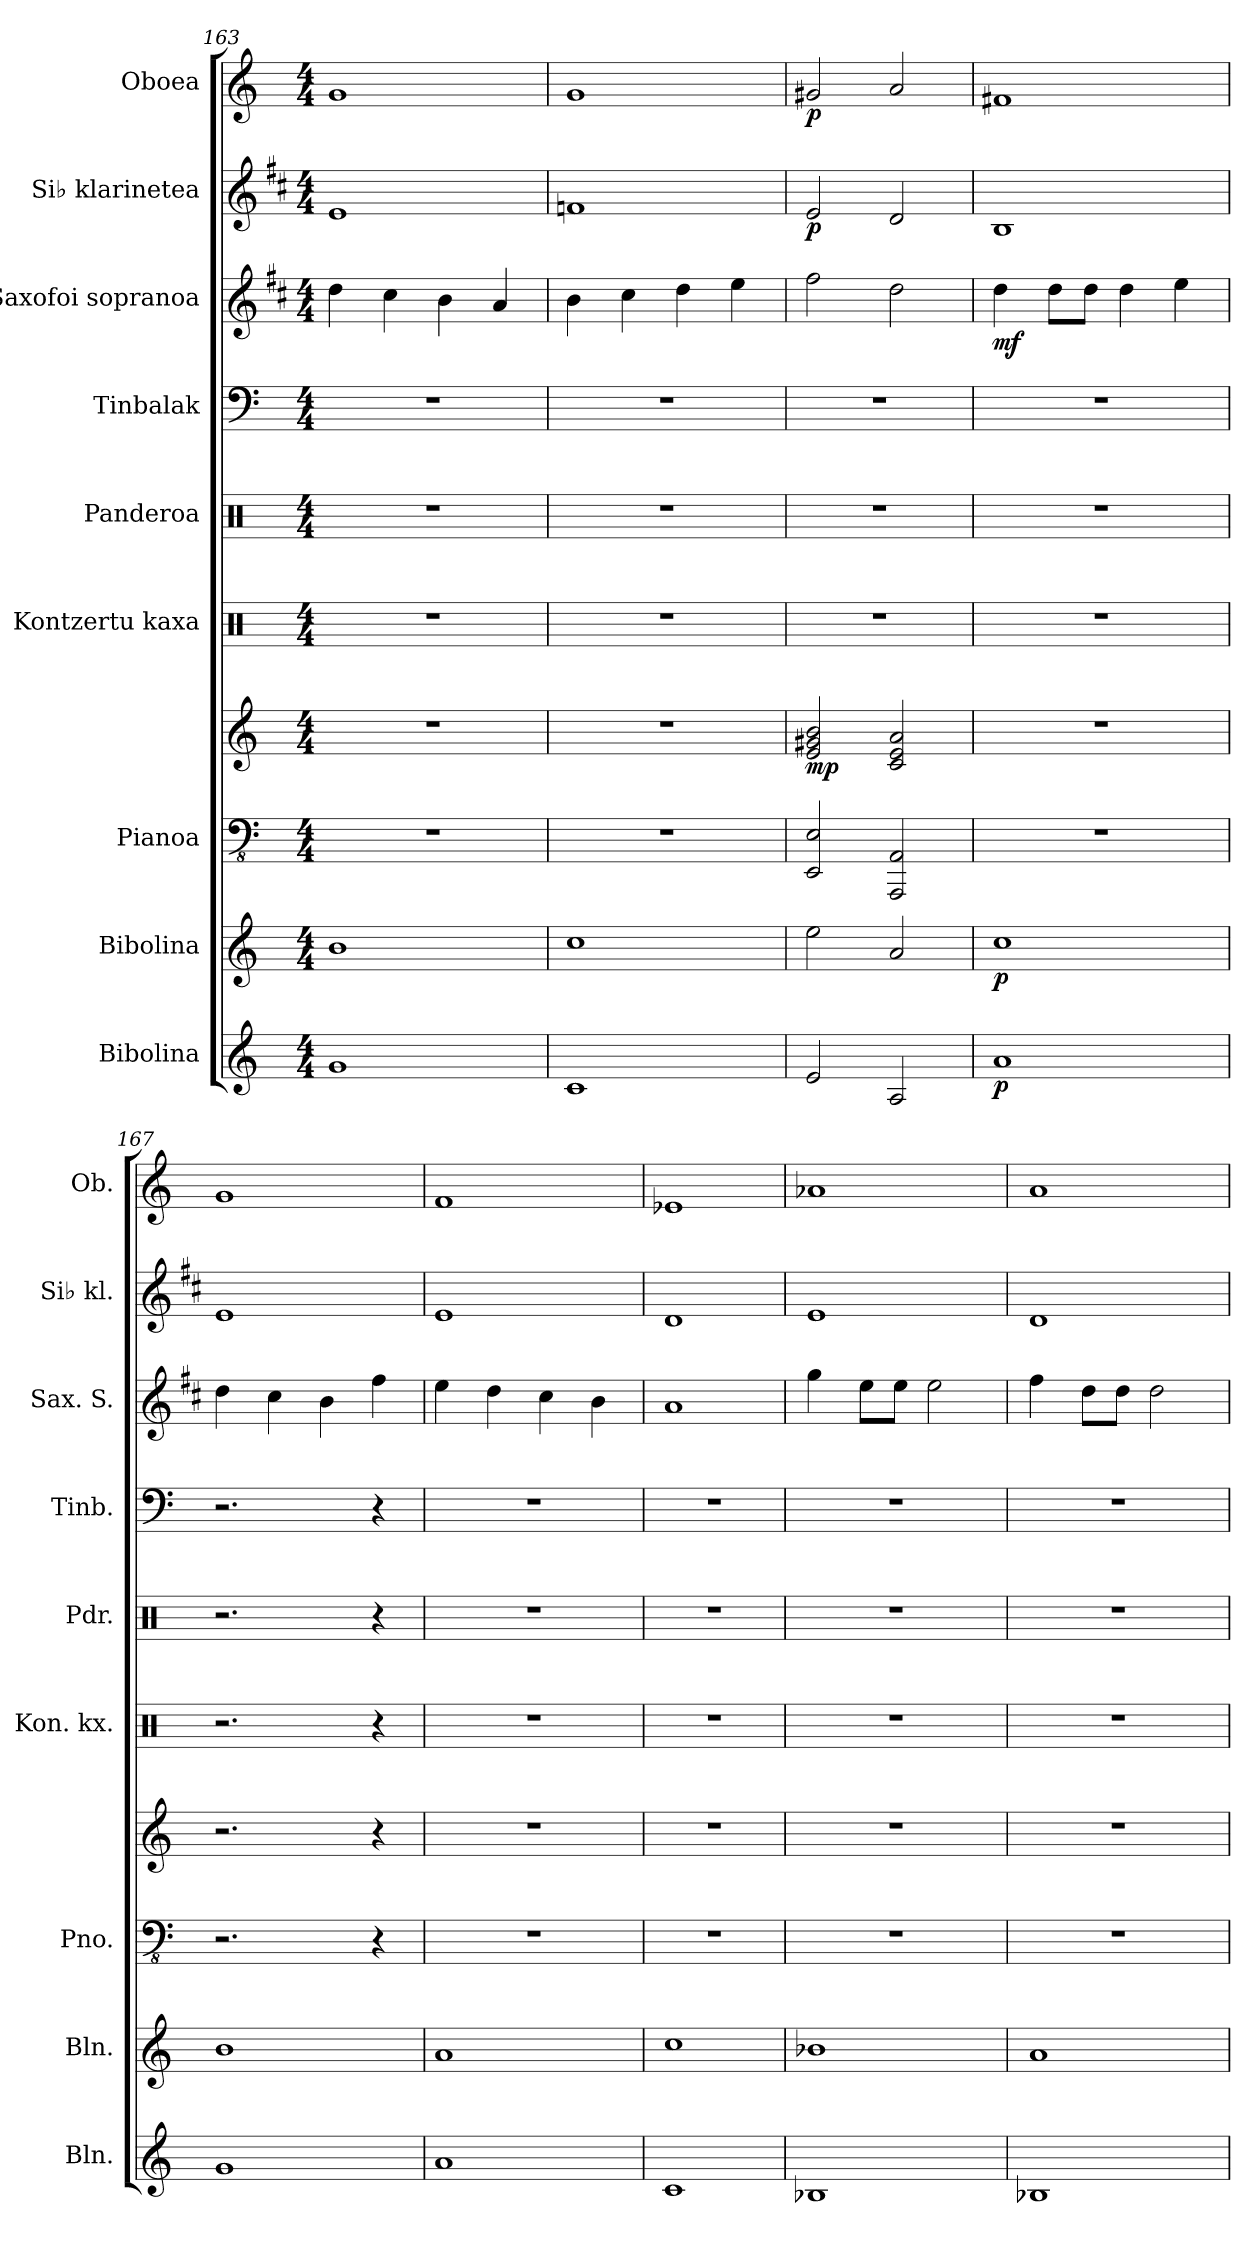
**kern	**dynam	**kern	**dynam	**kern	**kern	**dynam	**kern	**kern	**kern	**kern	**dynam	**kern	**dynam	**kern	**dynam
*part9	*part9	*part8	*part8	*part7	*part7	*part7	*part6	*part5	*part4	*part3	*part3	*part2	*part2	*part1	*part1
*staff10	*staff10	*staff9	*staff9	*staff8	*staff7	*staff7/8	*staff6	*staff5	*staff4	*staff3	*staff3	*staff2	*staff2	*staff1	*staff1
*I"Bibolina	*	*I"Bibolina	*	*I"Pianoa	*	*	*I"Kontzertu kaxa	*I"Panderoa	*I"Tinbalak	*I"Saxofoi sopranoa	*	*I"Si♭ klarinetea	*	*I"Oboea	*
*I'Bln.	*	*I'Bln.	*	*I'Pno.	*	*	*I'Kon. kx.	*I'Pdr.	*I'Tinb.	*I'Sax. S.	*	*I'Si♭ kl.	*	*I'Ob.	*
*clefG2	*	*clefG2	*	*clefFv4	*clefG2	*	*clefX	*clefX	*clefF4	*clefG2	*	*clefG2	*	*clefG2	*
*	*	*	*	*	*	*	*	*	*	*ITrd1c2	*	*ITrd1c2	*	*	*
*k[]	*	*k[]	*	*k[]	*k[]	*	*k[]	*k[]	*k[]	*k[]	*	*k[]	*	*k[]	*
*M4/4	*	*M4/4	*	*M4/4	*M4/4	*	*M4/4	*M4/4	*M4/4	*M4/4	*	*M4/4	*	*M4/4	*
=163	=163	=163	=163	=163	=163	=163	=163	=163	=163	=163	=163	=163	=163	=163	=163
1g	.	1b	.	1r	1r	.	1r	1r	1r	4cc\	.	1d	.	1g	.
.	.	.	.	.	.	.	.	.	.	4b\	.	.	.	.	.
.	.	.	.	.	.	.	.	.	.	4a\	.	.	.	.	.
.	.	.	.	.	.	.	.	.	.	4g/	.	.	.	.	.
=164	=164	=164	=164	=164	=164	=164	=164	=164	=164	=164	=164	=164	=164	=164	=164
1c	.	1cc	.	1r	1r	.	1r	1r	1r	4a\	.	1e-X	.	1g	.
.	.	.	.	.	.	.	.	.	.	4b\	.	.	.	.	.
.	.	.	.	.	.	.	.	.	.	4cc\	.	.	.	.	.
.	.	.	.	.	.	.	.	.	.	4dd\	.	.	.	.	.
=165	=165	=165	=165	=165	=165	=165	=165	=165	=165	=165	=165	=165	=165	=165	=165
!	!	!	!	!	!	!LO:DY:b	!	!	!	!	!	!	!LO:DY:b	!	!LO:DY:b
2e/	.	2ee\	.	2EEE/ 2EE/	2e/ 2g#X/ 2b/	mp	1r	1r	1r	2ee\	.	2d/	p	2g#X/	p
2A/	.	2a/	.	2AAAA/ 2AAA/	2c/ 2e/ 2a/	.	.	.	.	2cc\	.	2c/	.	2a/	.
=166	=166	=166	=166	=166	=166	=166	=166	=166	=166	=166	=166	=166	=166	=166	=166
!	!LO:DY:b	!	!LO:DY:b	!	!	!	!	!	!	!	!LO:DY:b	!	!	!	!
1a	p	1cc	p	1r	1r	.	1r	1r	1r	4cc\	mf	1A	.	1f#X	.
.	.	.	.	.	.	.	.	.	.	8cc\L	.	.	.	.	.
.	.	.	.	.	.	.	.	.	.	8cc\J	.	.	.	.	.
.	.	.	.	.	.	.	.	.	.	4cc\	.	.	.	.	.
.	.	.	.	.	.	.	.	.	.	4dd\	.	.	.	.	.
!!LO:PB:g=z
=167	=167	=167	=167	=167	=167	=167	=167	=167	=167	=167	=167	=167	=167	=167	=167
1g	.	1b	.	2.r	2.r	.	2.r	2.r	2.r	4cc\	.	1d	.	1g	.
.	.	.	.	.	.	.	.	.	.	4b\	.	.	.	.	.
.	.	.	.	.	.	.	.	.	.	4a\	.	.	.	.	.
.	.	.	.	4r	4r	.	4r	4r	4r	4ee\	.	.	.	.	.
=168	=168	=168	=168	=168	=168	=168	=168	=168	=168	=168	=168	=168	=168	=168	=168
1a	.	1a	.	1r	1r	.	1r	1r	1r	4dd\	.	1d	.	1f	.
.	.	.	.	.	.	.	.	.	.	4cc\	.	.	.	.	.
.	.	.	.	.	.	.	.	.	.	4b\	.	.	.	.	.
.	.	.	.	.	.	.	.	.	.	4a\	.	.	.	.	.
=169	=169	=169	=169	=169	=169	=169	=169	=169	=169	=169	=169	=169	=169	=169	=169
1c	.	1cc	.	1r	1r	.	1r	1r	1r	1g	.	1c	.	1e-X	.
=170	=170	=170	=170	=170	=170	=170	=170	=170	=170	=170	=170	=170	=170	=170	=170
1B-X	.	1b-X	.	1r	1r	.	1r	1r	1r	4ff\	.	1d	.	1a-X	.
.	.	.	.	.	.	.	.	.	.	8dd\L	.	.	.	.	.
.	.	.	.	.	.	.	.	.	.	8dd\J	.	.	.	.	.
.	.	.	.	.	.	.	.	.	.	2dd\	.	.	.	.	.
=171	=171	=171	=171	=171	=171	=171	=171	=171	=171	=171	=171	=171	=171	=171	=171
1B-X	.	1a	.	1r	1r	.	1r	1r	1r	4ee\	.	1c	.	1a	.
.	.	.	.	.	.	.	.	.	.	8cc\L	.	.	.	.	.
.	.	.	.	.	.	.	.	.	.	8cc\J	.	.	.	.	.
.	.	.	.	.	.	.	.	.	.	2cc\	.	.	.	.	.
=	=	=	=	=	=	=	=	=	=	=	=	=	=	=	=
*-	*-	*-	*-	*-	*-	*-	*-	*-	*-	*-	*-	*-	*-	*-	*-
